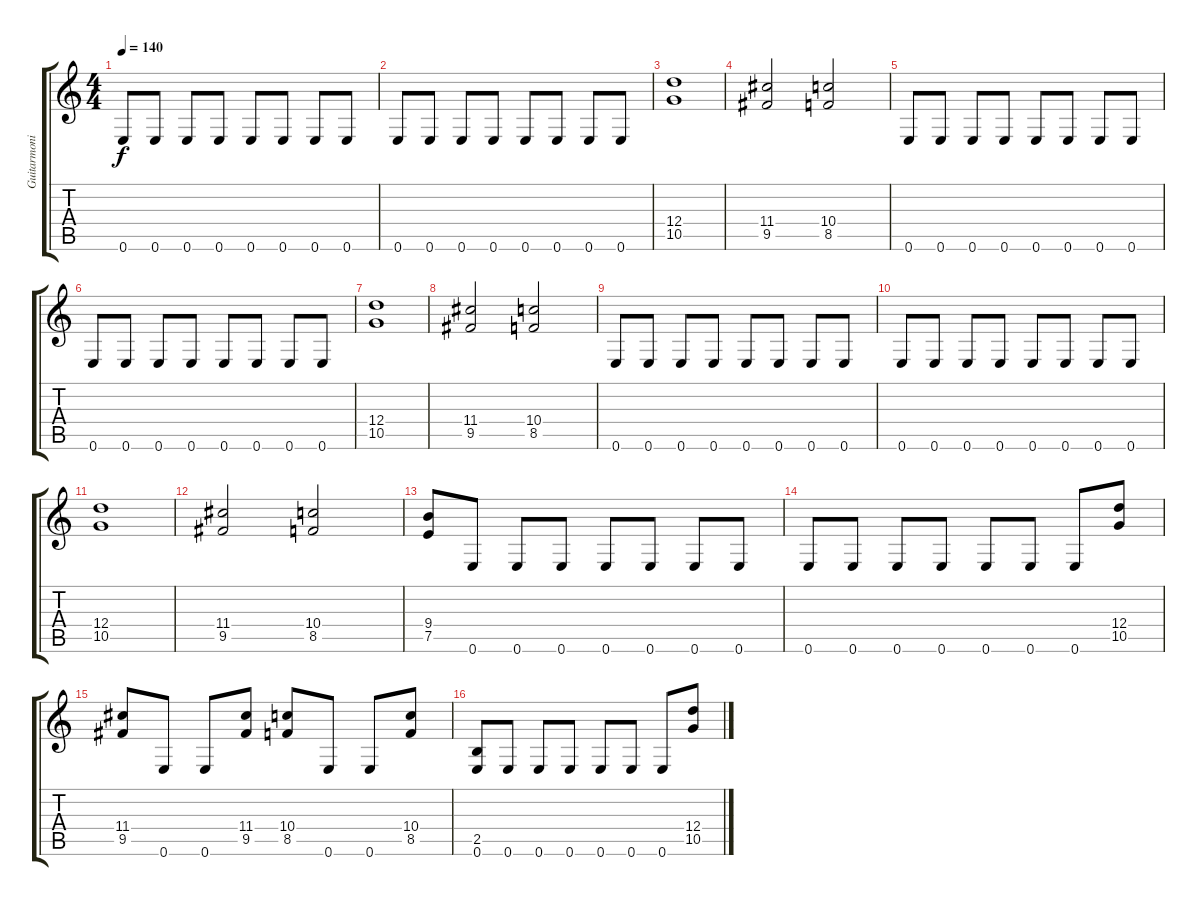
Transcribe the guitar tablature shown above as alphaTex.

\track ("Guitarmonics" "Guitarmoni") {instrument overdrivenguitar}
\staff {score tabs}
\tuning (E4 B3 G3 D3 A2 E2) {hide}
\ts (4 4)
\tempo 140
\clef g2
\ks c
0.6.8{dy f} 0.6.8 0.6.8 0.6.8 0.6.8 0.6.8 0.6.8 0.6.8 |
0.6.8 0.6.8 0.6.8 0.6.8 0.6.8 0.6.8 0.6.8 0.6.8 |
(12.4 10.5).1 |
(11.4 9.5).2 (10.4 8.5).2 |
0.6.8 0.6.8 0.6.8 0.6.8 0.6.8 0.6.8 0.6.8 0.6.8 |
0.6.8 0.6.8 0.6.8 0.6.8 0.6.8 0.6.8 0.6.8 0.6.8 |
(12.4 10.5).1 |
(11.4 9.5).2 (10.4 8.5).2 |
0.6.8 0.6.8 0.6.8 0.6.8 0.6.8 0.6.8 0.6.8 0.6.8 |
0.6.8 0.6.8 0.6.8 0.6.8 0.6.8 0.6.8 0.6.8 0.6.8 |
(12.4 10.5).1 |
(11.4 9.5).2 (10.4 8.5).2 |
(9.4 7.5).8 0.6.8 0.6.8 0.6.8 0.6.8 0.6.8 0.6.8 0.6.8 |
0.6.8 0.6.8 0.6.8 0.6.8 0.6.8 0.6.8 0.6.8 (12.4 10.5).8 |
(11.4 9.5).8 0.6.8 0.6.8 (11.4 9.5).8 (10.4 8.5).8 0.6.8 0.6.8 (10.4 8.5).8 |
(2.5 0.6).8 0.6.8 0.6.8 0.6.8 0.6.8 0.6.8 0.6.8 (12.4 10.5).8
